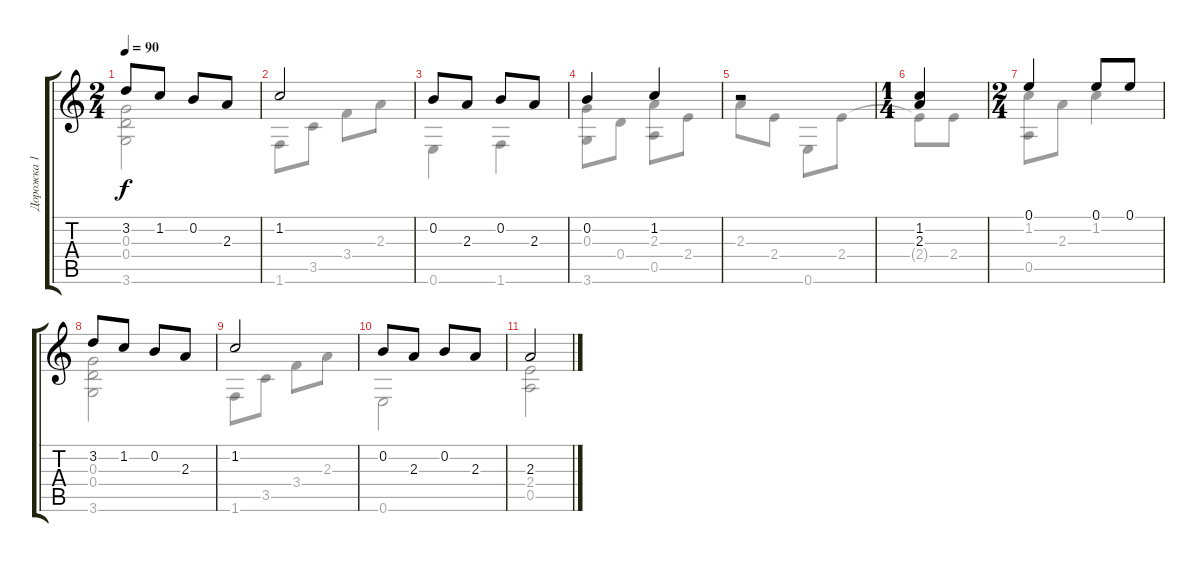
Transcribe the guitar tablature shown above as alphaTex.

\track ("Дорожка 1" "Дорожка 1") {instrument acousticguitarsteel}
\staff {score tabs}
\tuning (E4 B3 G3 D3 A2 E2) {hide}
\voice
\ts (2 4)
\tempo 90
\clef g2
\ks c
3.2.8{dy f beam Up} 1.2.8{beam Up} 0.2.8{beam Up} 2.3.8{beam Up} |
1.2.2{beam Up} |
0.2.8{beam Up} 2.3.8{beam Up} 0.2.8{beam Up} 2.3.8{beam Up} |
0.2.4{beam Up} 1.2.4{beam Up} |
r.2 |
\ts (1 4)
(1.2 2.3).4{beam Up} |
\ts (2 4)
0.1.4{beam Up} 0.1.8{beam Up} 0.1.8{beam Up} |
3.2.8{beam Up} 1.2.8{beam Up} 0.2.8{beam Up} 2.3.8{beam Up} |
1.2.2{beam Up} |
0.2.8{beam Up} 2.3.8{beam Up} 0.2.8{beam Up} 2.3.8{beam Up} |
2.3.2
\voice
\clef g2
\ottava regular
\simile none
\ks c
(0.3 0.4 3.6).2{dy f} |
1.6.8 3.5.8 3.4.8 2.3.8 |
0.6.4 1.6.4 |
(0.3 3.6).8 0.4.8 (2.3 0.5).8 2.4.8 |
2.3.8 2.4.8 0.6.8 2.4.8 |
2.4{t}.8 2.4.8 |
(1.2 0.5).8 2.3.8 1.2.4 |
(0.3 0.4 3.6).2 |
1.6.8 3.5.8 3.4.8 2.3.8 |
0.6.2 |
(2.4 0.5).2
